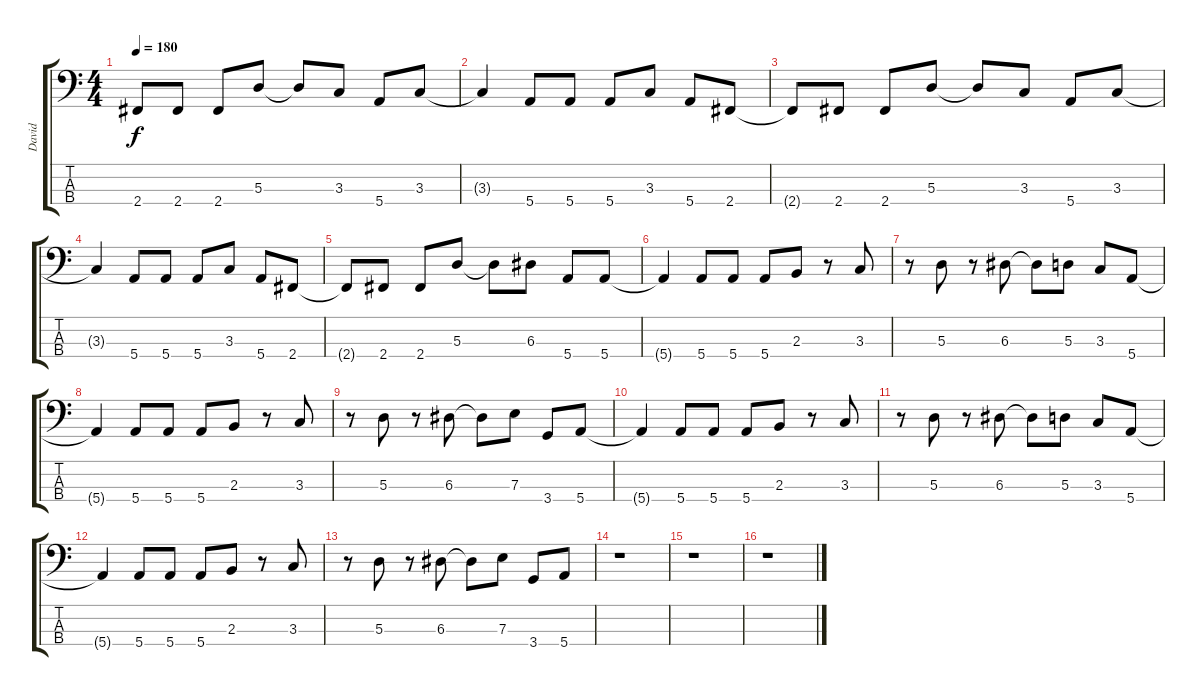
\track ("David" "David") {instrument slapbass2}
\staff {score tabs}
\tuning (G2 D2 A1 E1) {hide}
\ts (4 4)
\tempo 180
\clef f4
\ks c
2.4{t}.8{dy f} 2.4.8 2.4.8 5.3.8 5.3{t}.8 3.3.8 5.4.8 3.3.8 |
3.3{t}.4 5.4.8 5.4.8 5.4.8 3.3.8 5.4.8 2.4.8 |
2.4{t}.8 2.4.8 2.4.8 5.3.8 5.3{t}.8 3.3.8 5.4.8 3.3.8 |
3.3{t}.4 5.4.8 5.4.8 5.4.8 3.3.8 5.4.8 2.4.8 |
2.4{t}.8 2.4.8 2.4.8 5.3.8 5.3{t}.8 6.3.8 5.4.8 5.4.8 |
5.4{t}.4 5.4.8 5.4.8 5.4.8 2.3.8 r.8 3.3.8 |
r.8 5.3.8 r.8 6.3.8 6.3{t}.8 5.3.8 3.3.8 5.4.8 |
5.4{t}.4 5.4.8 5.4.8 5.4.8 2.3.8 r.8 3.3.8 |
r.8 5.3.8 r.8 6.3.8 6.3{t}.8 7.3.8 3.4.8 5.4.8 |
5.4{t}.4 5.4.8 5.4.8 5.4.8 2.3.8 r.8 3.3.8 |
r.8 5.3.8 r.8 6.3.8 6.3{t}.8 5.3.8 3.3.8 5.4.8 |
5.4{t}.4 5.4.8 5.4.8 5.4.8 2.3.8 r.8 3.3.8 |
r.8 5.3.8 r.8 6.3.8 6.3{t}.8 7.3.8 3.4.8 5.4.8 |
r.1 |
r.1 |
r.1
